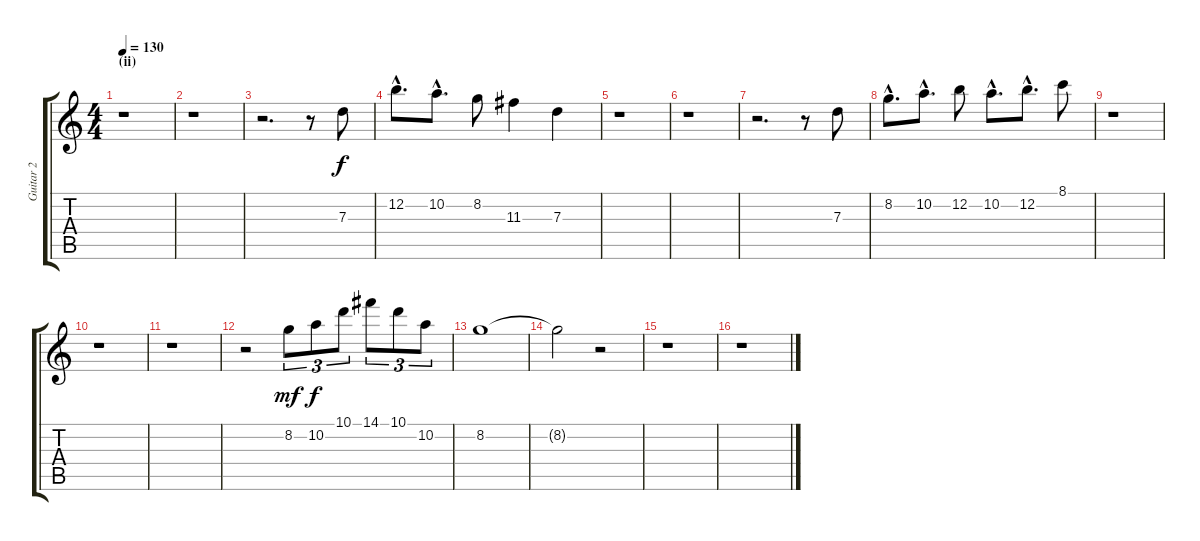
\track ("Guitar 2" "Guitar 2") {instrument distortionguitar}
\staff {score tabs}
\tuning (E4 B3 G3 D3 A2 E2) {hide}
\ts (4 4)
\section ("" "(ii)")
\tempo 130
\clef g2
\ks c
r.1{dy mf} |
r.1 |
r.2{d} r.8 7.3.8{dy f} |
12.2{hac}.8{d} 10.2{hac}.8{d} 8.2.8 11.3.4 7.3.4 |
r.1 |
r.1 |
r.2{d} r.8 7.3.8 |
8.2{hac}.8{d} 10.2{hac}.8{d} 12.2.8 10.2{hac}.8{d} 12.2{hac}.8{d} 8.1.8 |
r.1 |
r.1 |
r.1 |
r.2 8.2.8{tu (3 2) dy mf} 10.2.8{tu (3 2) dy f} 10.1.8{tu (3 2)} 14.1.8{tu (3 2)} 10.1.8{tu (3 2)} 10.2.8{tu (3 2)} |
8.2.1 |
8.2{t}.2 r.2 |
r.1 |
r.1
